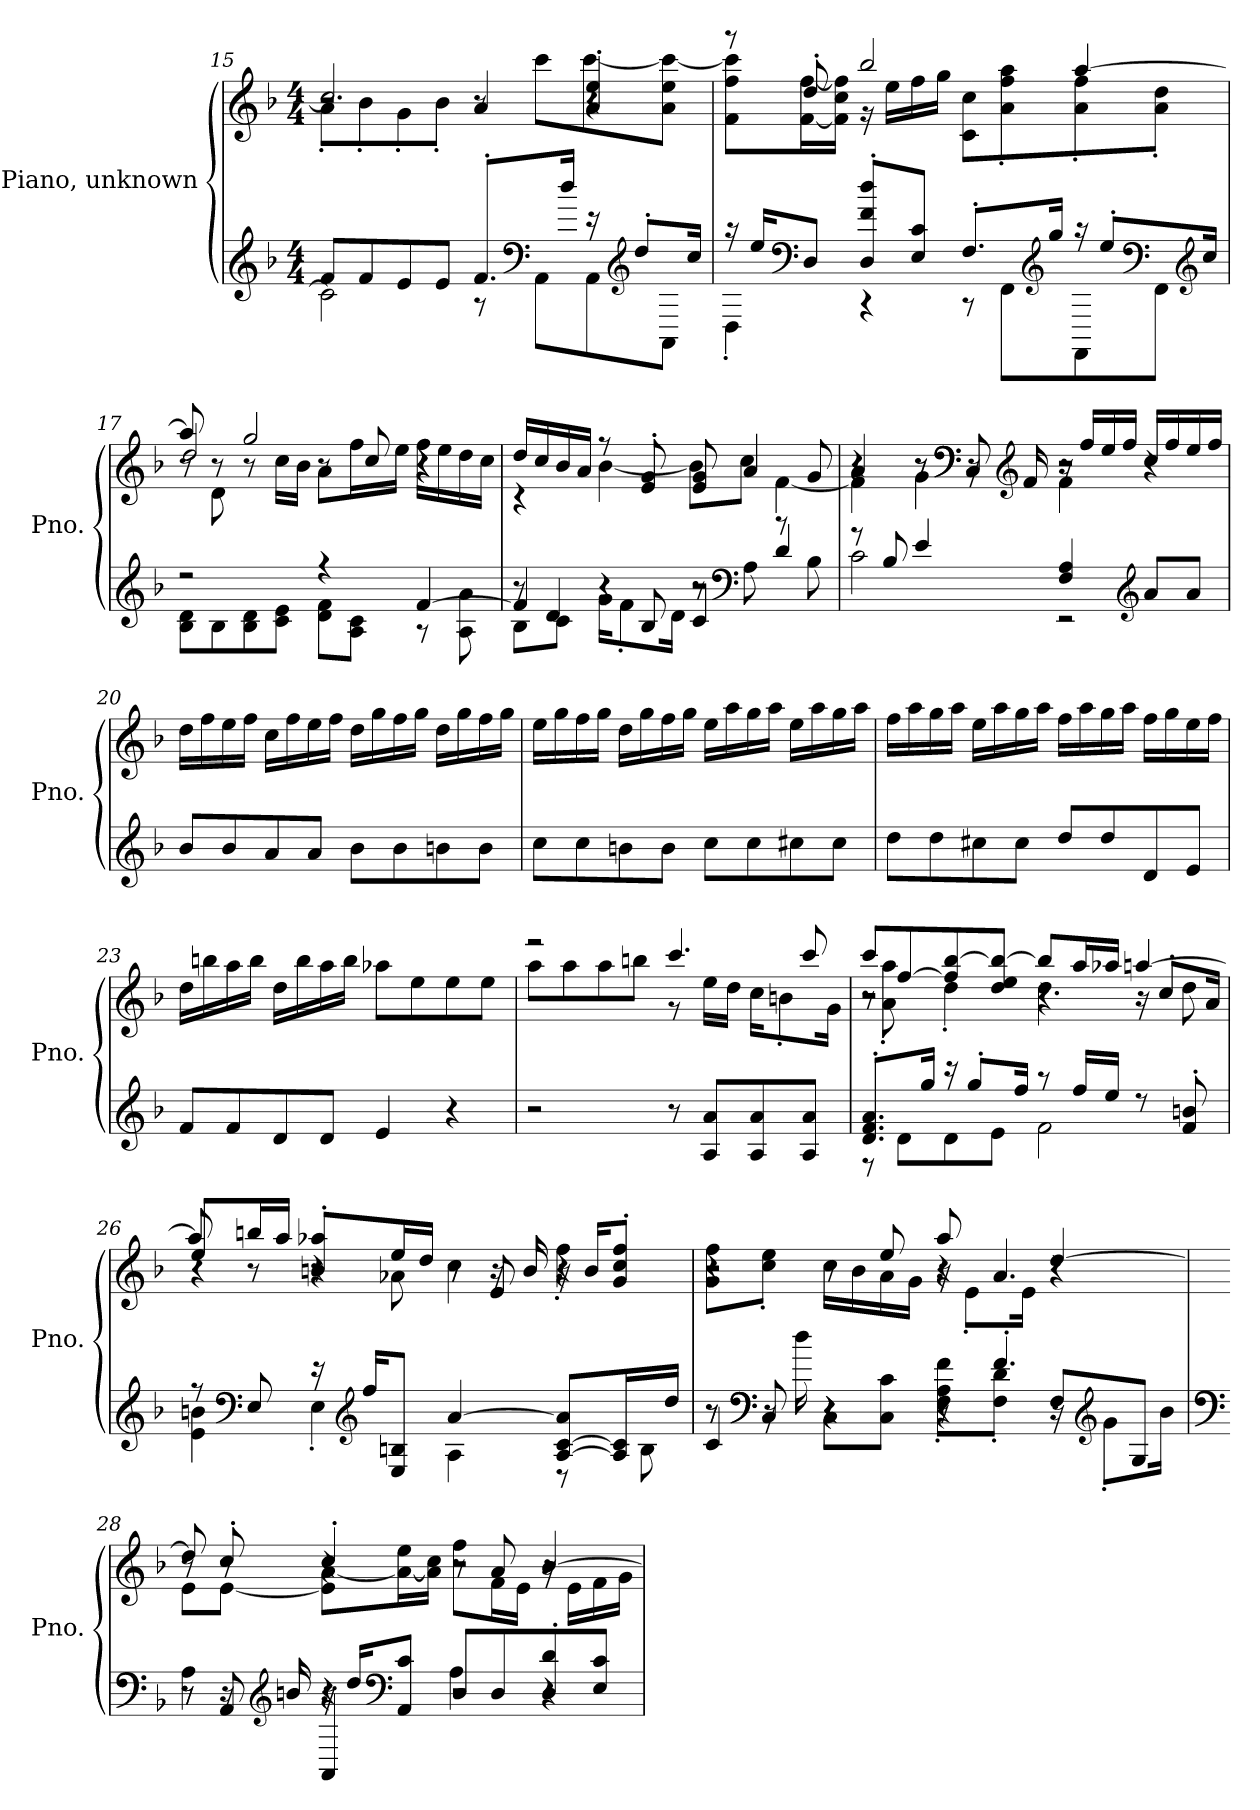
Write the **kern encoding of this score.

**kern	**kern
*part1	*part1
*staff2	*staff1
*I"Piano, unknown	*
*I'Pno.	*
*clefG2	*clefG2
*k[b-]	*k[b-]
*M4/4	*M4/4
=15	=15
*^	*^
*	*	*	*^
8f/L	2c\]	2.cc/]	8a'\L	2r
8f/	.	.	8b-'\	.
8e/	.	.	8g'\	.
8e/J	.	.	8b-'\J	.
8.f'/L	8r	.	8r	4a/
*clefF4	*	*	*	*
.	8AA\L	.	8ccc\L	.
16dd/Jk	.	.	.	.
16r	8AA\	4a/' 4ee/'	[8ccc\	4r
*clefG2	*	*	*	*
8dd'/L	.	.	.	.
.	8AA\J	.	8a\ 8ee\ 8ccc\_J	.
16cc/Jk	.	.	.	.
*	*	*	*v	*v
!!LO:PB:g=z
=16	=16	=16	=16
16r	4D'\	8r	8f\ 8ff\ 8ccc\]L
16ee/KL	.	.	.
*clefF4	*	*	*
8D/J	.	8dd'/	[16f\ [16ff\L
.	.	.	16f\] 16cc\ 16ff\]JJ
8D/' 8f/' 8dd/'L	4r	2bb-/	16r
.	.	.	16ee\LL
8E/ 8c/J	.	.	16ff\
.	.	.	16gg\JJ
8.F'/L	8r	.	8c\ 8cc\L
.	8FF\L	.	8a\' 8ff\' 8aa\'
*clefG2	*	*	*
16gg/Jk	.	.	.
16r	8FF\	[4aa/	8a\' 8ff\'
8ee'/L	.	.	.
*clefF4	*	*	*
.	8FF\J	.	8a\' 8dd\'J
*clefG2	*	*	*
16cc/Jk	.	.	.
=17	=17	=17	=17
*	*	*	*^
2r	8B-\ 8d\L	8aa/]	8r	2dd/
.	8B-\	8r	8d\	.
.	8B-\ 8d\	2gg/	8r	.
.	8c\ 8e\J	.	16cc\LL	.
.	.	.	16b-\JJ	.
4r	8d\ 8f\L	.	8a\L	8r
.	8A\ 8c\J	.	16ff\L	8cc/
.	.	.	16ee\JJ	.
[4f/	8r	4r	16ff\LL	4r
.	.	.	16ee\	.
.	8A\ 8a\	.	16dd\	.
.	.	.	16cc\JJ	.
*	*	*	*v	*v
!!LO:LB:g=z
=18	=18	=18	=18
*	*^	*	*
4f/]	8B-\L	8r	16dd/LL	4r
.	.	.	16cc/	.
.	8c\J	4d/	16b-/	.
.	.	.	16a/JJ	.
4r	16g\KL	.	8r	[4b-\
.	8f'\	.	.	.
.	.	8B-/	8e/' 8g/'	.
.	16d\Jk	.	.	.
2r	8r	4c/	8e/ 8g/	8b-\L]
*clefF4	*	*	*	*
.	8A\	.	4a/	8cc\J
.	8r	4d/	.	[4f\
.	8B-\	.	8g/	.
*	*v	*v	*	*
=19	=19	=19	=19
*	*	*	*^
8r	2c\	4a/	4f\]	4r
8B-/	.	.	.	.
4e/	.	8r	4g\	8r
*	*	*clefF4	*	*
.	.	16r	.	8C/
*	*	*clefG2	*	*
.	.	16f/	.	.
4F/ 4A/	2r	16r	4f\	2r
.	.	16ff/LL	.	.
.	.	16ee/	.	.
.	.	16ff/JJ	.	.
*clefG2	*	*	*	*
8a/L	.	16cc/LL	4r	.
.	.	16ff/	.	.
8a/J	.	16ee/	.	.
.	.	16ff/JJ	.	.
*v	*v	*	*	*
*	*v	*v	*v
!!LO:LB:g=z
=20	=20
8b-/L	16dd\LL
.	16ff\
8b-/	16ee\
.	16ff\JJ
8a/	16cc\LL
.	16ff\
8a/J	16ee\
.	16ff\JJ
8b-\L	16dd\LL
.	16gg\
8b-\	16ff\
.	16gg\JJ
8bn\	16dd\LL
.	16gg\
8b\J	16ff\
.	16gg\JJ
=21	=21
8cc\L	16ee\LL
.	16gg\
8cc\	16ff\
.	16gg\JJ
8bn\	16dd\LL
.	16gg\
8b\J	16ff\
.	16gg\JJ
8cc\L	16ee\LL
.	16aa\
8cc\	16gg\
.	16aa\JJ
8cc#X\	16ee\LL
.	16aa\
8cc#\J	16gg\
.	16aa\JJ
!!LO:LB:g=z
=22	=22
8dd\L	16ff\LL
.	16aa\
8dd\	16gg\
.	16aa\JJ
8cc#X\	16ee\LL
.	16aa\
8cc#\J	16gg\
.	16aa\JJ
8dd/L	16ff\LL
.	16aa\
8dd/	16gg\
.	16aa\JJ
8d/	16ff\LL
.	16gg\
8e/J	16ee\
.	16ff\JJ
=23	=23
8f/L	16dd\LL
.	16bbn\
8f/	16aa\
.	16bb\JJ
8d/	16dd\LL
.	16bb\
8d/J	16aa\
.	16bb\JJ
4e/	8aa-X\L
.	8ee\
4r	8ee\
.	8ee\J
=24	=24
*	*^
2r	2r	8aa\L
.	.	8aa\
.	.	8aa\
.	.	8bbn\J
8r	4.ccc/	8r
8A/ 8a/L	.	16ee\LL
.	.	16dd\JJ
8A/ 8a/	.	16cc\KL
.	.	8bn'\
8A/ 8a/J	8ccc/	.
.	.	16g\Jk
!!LO:LB:g=z
=25	=25	=25
*^	*	*^
8.d/' 8.f/' 8.a/'L	8r	8ccc/L	8r	2r
.	8d\L	[8ff/	8a\' 8aa\'	.
16gg/Jk	.	.	.	.
16r	8d\	8ff/] [8bb-/	4dd'\	.
8gg'/L	.	.	.	.
.	8e\J	8dd/ 8ee/ 8bb-/_J	.	.
16ff/Jk	.	.	.	.
8r	2f\	8bb-/L]	4.dd\	4r
16ff/LL	.	16aa/L	.	.
16ee/JJ	.	16aa-X/JJ	.	.
8r	.	16r	.	[4aan/
.	.	8cc'/L	.	.
8f/' 8bn/'	.	.	8dd\	.
.	.	16a/Jk	.	.
=26	=26	=26	=26	=26
8r	4e\ 4bn\	8ee/L	4r	8aa/]
*clefF4	*	*	*	*
8E/	.	16bbn/L	.	8r
.	.	16aa/JJ	.	.
16r	4E'\	8bn/' 8aa-X/'L	8r	4r
*clefG2	*	*	*	*
16ff/KL	.	.	.	.
8E/ 8Bn/J	.	16ee/L	8a-X\	.
.	.	16dd/JJ	.	.
[4a/	4A\	8r	4cc\	8r
.	.	16r	.	8e/
.	.	16b/	.	.
[8A/ [8c/ 8a/]L	8r	16r	4ff'\	4r
.	.	16b/KL	.	.
16A/] 16c/]L	8B\	8g/' 8cc/' 8ff/'J	.	.
16dd/JJ	.	.	.	.
!!LO:LB:g=z	!!	!!
=27	=27	=27	=27	=27
*	*^	*	*	*
4c/	8r	8r	4r	8g\ 8ff\L	2r
*clefF4	*	*	*	*	*
.	16r	8C/	.	8cc\' 8ee\'J	.
.	16dd\	.	.	.	.
4r	8C\L	4r	8r	16cc\LL	.
.	.	.	.	16b-\	.
.	8C\ 8c\J	.	8ee/	16a\	.
.	.	.	.	16g\JJ	.
8r	8F\' 8A\' 8f\'L	4r	8aa/	16r	4r
.	.	.	.	8e'\L	.
4.f'/	8F\' 8d\'J	.	4.a/	.	.
.	.	.	.	16e\Jk	.
.	16r	8F/L	.	4r	[4dd/
*clefG2	*	*	*	*	*
.	8g'\L	.	.	.	.
.	.	8G/J	.	.	.
.	16b-\Jk	.	.	.	.
=28	=28	=28	=28	=28	=28
*clefF4	*	*	*	*	*
8r	4A\	8r	8r	8e\L	8dd/]
16r	.	8AA/	8cc'/	[8e\J	8r
*clefG2	*	*	*	*	*
16bn/	.	.	.	.	.
16r	4r	4AA'/	4cc'/	8e\] [8a\L	4r
16dd/KL	.	.	.	.	.
*clefF4	*	*	*	*	*
8AA/ 8c/J	.	.	.	16a\_ 16ee\L	.
.	.	.	.	16a\] 16cc\JJ	.
8D/L	4A\	2r	8r	8ff\L	2r
8D/	.	.	8a/	16f\L	.
.	.	.	.	16e\JJ	.
8D/' 8d/'	4r	.	[4b-/	16r	.
.	.	.	.	16e\LL	.
8E/ 8c/J	.	.	.	16f\	.
.	.	.	.	16g\JJ	.
*v	*v	*v	*	*	*
*	*v	*v	*v
=	=
*-	*-
